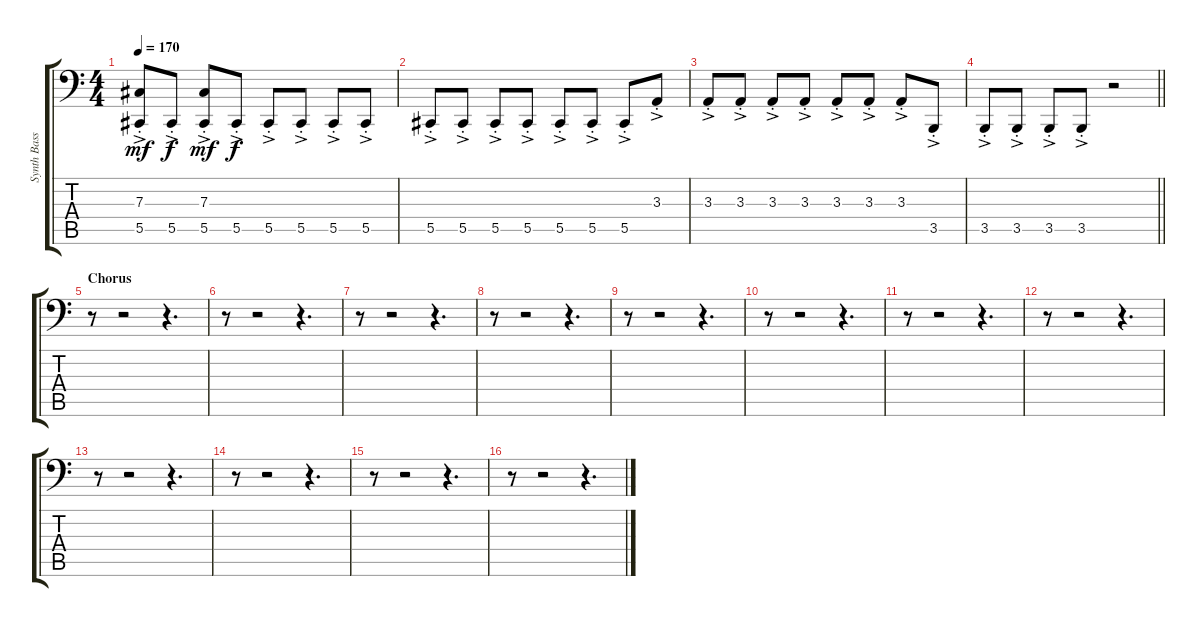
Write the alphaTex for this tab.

\track ("Synth Bass" "Synth Bass") {instrument lead2sawtooth}
\staff {score tabs}
\tuning (Eb2 Bb2 Gb2 Db2 Ab1 Db1) {hide}
\ts (4 4)
\tempo 170
\clef f4
\ks c
(7.3 5.5{ac st}).8{dy mf} 5.5{ac st}.8{dy f} (7.3 5.5{ac st}).8{dy mf} 5.5{ac st}.8{dy f} 5.5{ac st}.8 5.5{ac st}.8 5.5{ac st}.8 5.5{ac st}.8 |
5.5{ac st}.8 5.5{ac st}.8 5.5{ac st}.8 5.5{ac st}.8 5.5{ac st}.8 5.5{ac st}.8 5.5{ac st}.8 3.3{ac st}.8 |
3.3{ac st}.8 3.3{ac st}.8 3.3{ac st}.8 3.3{ac st}.8 3.3{ac st}.8 3.3{ac st}.8 3.3{ac st}.8 3.5{ac st}.8 |
\barLineRight lightlight
3.5{ac st}.8 3.5{ac st}.8 3.5{ac st}.8 3.5{ac st}.8 r.2 |
\section ("" "Chorus")
r.8 r.2 r.4{d} |
r.8 r.2 r.4{d} |
r.8 r.2 r.4{d} |
r.8 r.2 r.4{d} |
r.8 r.2 r.4{d} |
r.8 r.2 r.4{d} |
r.8 r.2 r.4{d} |
r.8 r.2 r.4{d} |
r.8 r.2 r.4{d} |
r.8 r.2 r.4{d} |
r.8 r.2 r.4{d} |
r.8 r.2 r.4{d}
